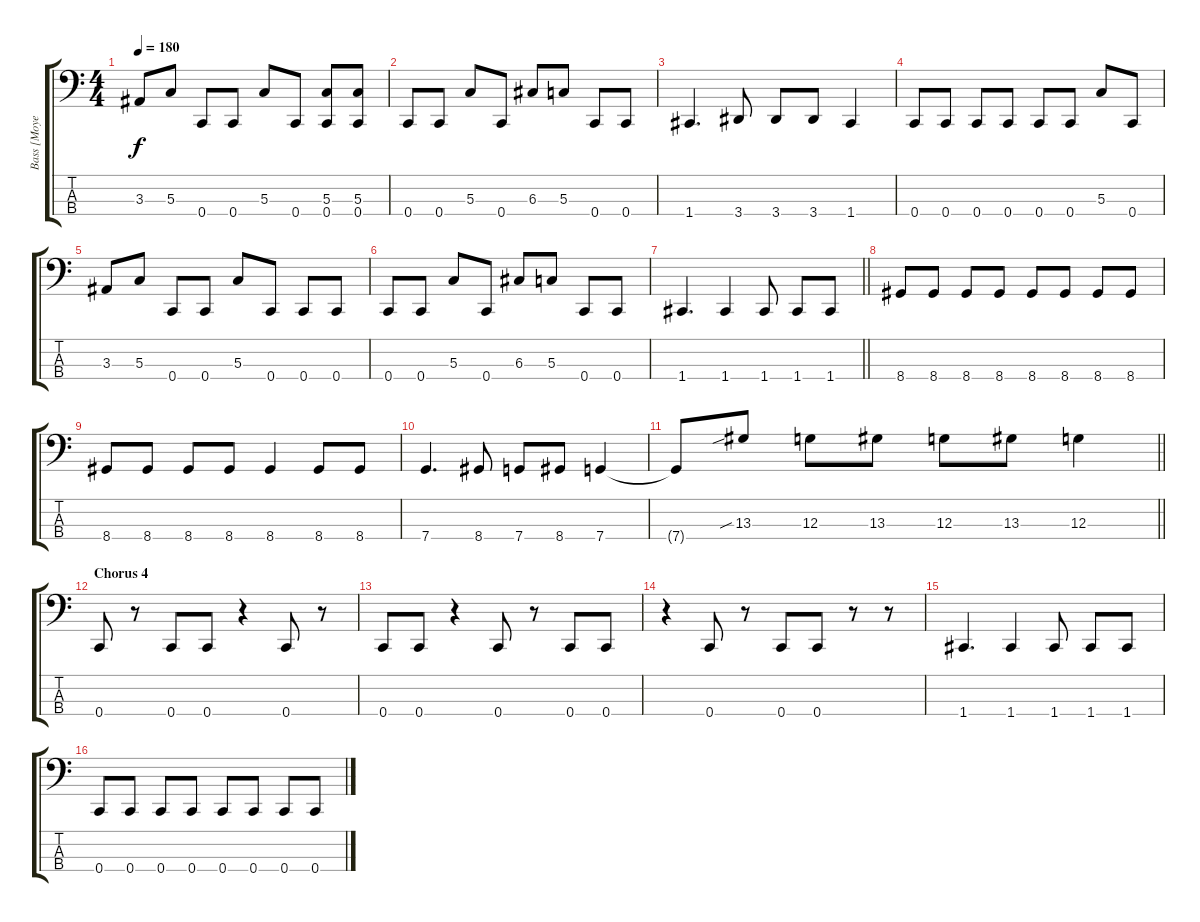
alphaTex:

\track ("Bass [Moyer]" "Bass [Moye") {instrument electricbassfinger}
\staff {score tabs}
\tuning (F2 C2 G1 C1) {hide}
\ts (4 4)
\tempo 180
\clef f4
\ks c
3.3.8{dy f} 5.3.8 0.4.8 0.4.8 5.3.8 0.4.8 (5.3 0.4).8 (5.3 0.4).8 |
0.4.8 0.4.8 5.3.8 0.4.8 6.3.8 5.3.8 0.4.8 0.4.8 |
1.4.4{d} 3.4.8 3.4.8 3.4.8 1.4.4 |
0.4.8 0.4.8 0.4.8 0.4.8 0.4.8 0.4.8 5.3.8 0.4.8 |
3.3.8 5.3.8 0.4.8 0.4.8 5.3.8 0.4.8 0.4.8 0.4.8 |
0.4.8 0.4.8 5.3.8 0.4.8 6.3.8 5.3.8 0.4.8 0.4.8 |
\barLineRight lightlight
1.4.4{d} 1.4.4 1.4.8 1.4.8 1.4.8 |
8.4.8 8.4.8 8.4.8 8.4.8 8.4.8 8.4.8 8.4.8 8.4.8 |
8.4.8 8.4.8 8.4.8 8.4.8 8.4.4 8.4.8 8.4.8 |
7.4.4{d} 8.4.8 7.4.8 8.4.8 7.4.4 |
\barLineRight lightlight
7.4{t}.8 13.3{sib}.8 12.3.8 13.3.8 12.3.8 13.3.8 12.3.4 |
\section ("" "Chorus 4")
0.4.8 r.8 0.4.8 0.4.8 r.4 0.4.8 r.8 |
0.4.8 0.4.8 r.4 0.4.8 r.8 0.4.8 0.4.8 |
r.4 0.4.8 r.8 0.4.8 0.4.8 r.8 r.8 |
1.4.4{d} 1.4.4 1.4.8 1.4.8 1.4.8 |
0.4.8 0.4.8 0.4.8 0.4.8 0.4.8 0.4.8 0.4.8 0.4.8
